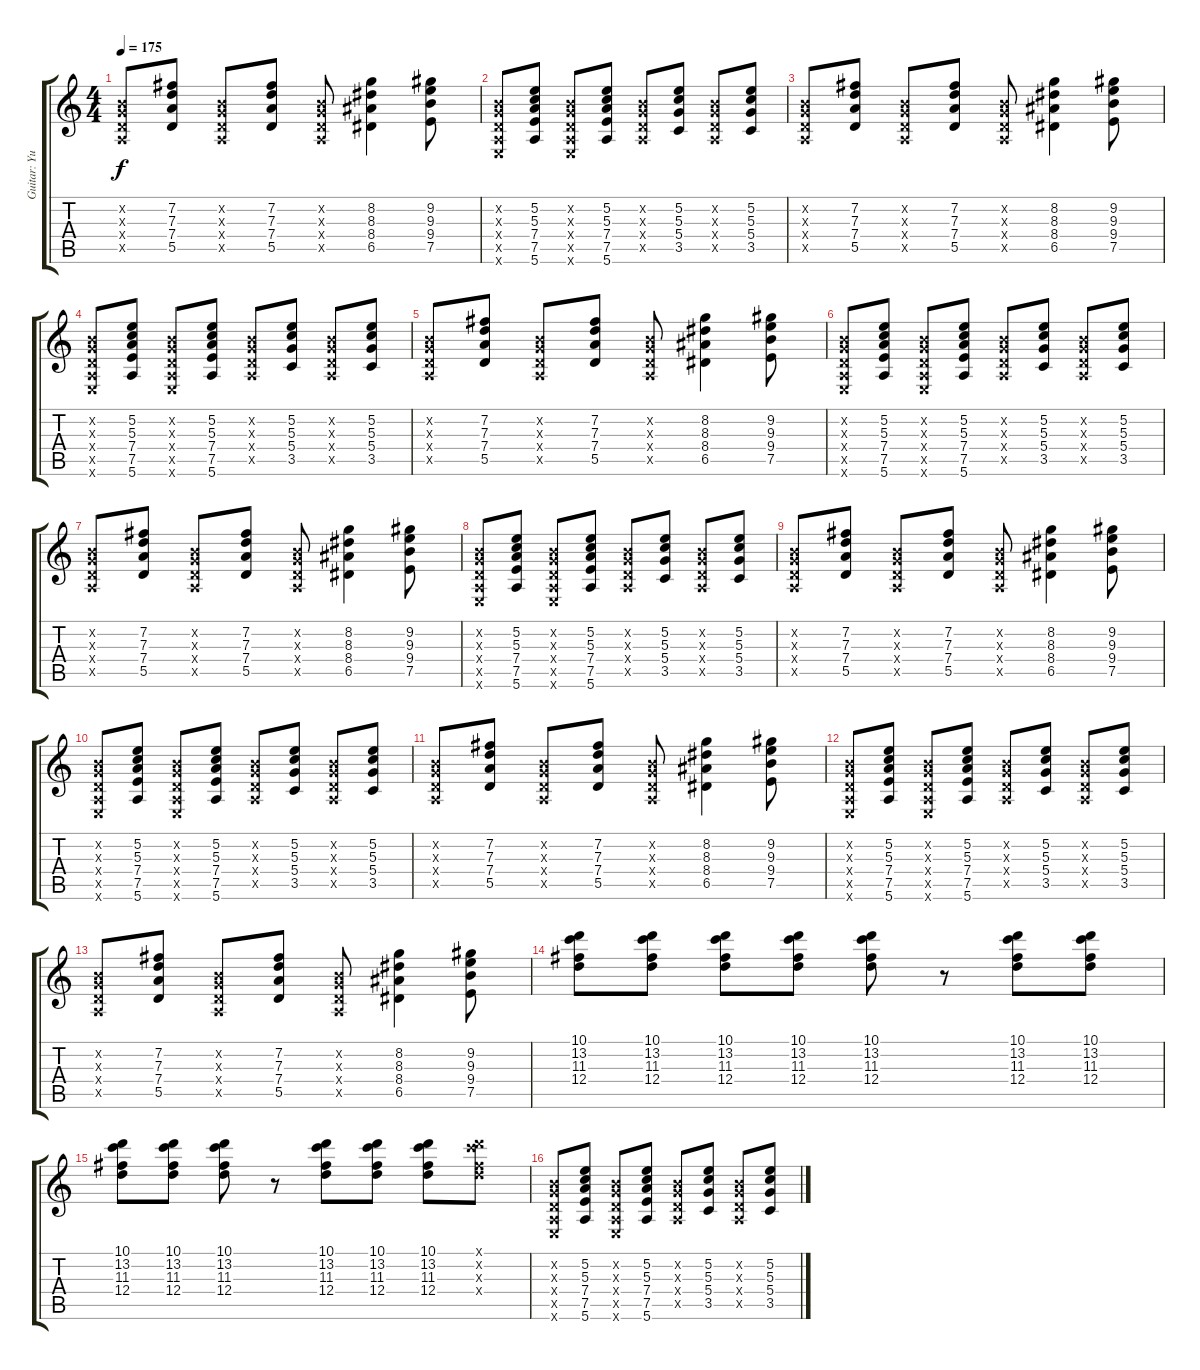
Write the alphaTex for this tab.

\track ("Guitar: Yui Hirasawa" "Guitar: Yu") {instrument electricguitarclean}
\staff {score tabs}
\tuning (E4 B3 G3 D3 A2 E2) {hide}
\ts (4 4)
\tempo 175
\clef g2
\ks c
(0.2{x} 0.3{x} 0.4{x} 0.5{x}).8{dy f} (7.2 7.3 7.4 5.5).8 (0.2{x} 0.3{x} 0.4{x} 0.5{x}).8 (7.2 7.3 7.4 5.5).8 (0.2{x} 0.3{x} 0.4{x} 0.5{x}).8 (8.2 8.3 8.4 6.5).4 (9.2 9.3 9.4 7.5).8 |
(0.2{x} 0.3{x} 0.4{x} 0.5{x} 0.6{x}).8 (5.2 5.3 7.4 7.5 5.6).8 (0.2{x} 0.3{x} 0.4{x} 0.5{x} 0.6{x}).8 (5.2 5.3 7.4 7.5 5.6).8 (0.2{x} 0.3{x} 0.4{x} 0.5{x}).8 (5.2 5.3 5.4 3.5).8 (0.2{x} 0.3{x} 0.4{x} 0.5{x}).8 (5.2 5.3 5.4 3.5).8 |
(0.2{x} 0.3{x} 0.4{x} 0.5{x}).8 (7.2 7.3 7.4 5.5).8 (0.2{x} 0.3{x} 0.4{x} 0.5{x}).8 (7.2 7.3 7.4 5.5).8 (0.2{x} 0.3{x} 0.4{x} 0.5{x}).8 (8.2 8.3 8.4 6.5).4 (9.2 9.3 9.4 7.5).8 |
(0.2{x} 0.3{x} 0.4{x} 0.5{x} 0.6{x}).8 (5.2 5.3 7.4 7.5 5.6).8 (0.2{x} 0.3{x} 0.4{x} 0.5{x} 0.6{x}).8 (5.2 5.3 7.4 7.5 5.6).8 (0.2{x} 0.3{x} 0.4{x} 0.5{x}).8 (5.2 5.3 5.4 3.5).8 (0.2{x} 0.3{x} 0.4{x} 0.5{x}).8 (5.2 5.3 5.4 3.5).8 |
(0.2{x} 0.3{x} 0.4{x} 0.5{x}).8 (7.2 7.3 7.4 5.5).8 (0.2{x} 0.3{x} 0.4{x} 0.5{x}).8 (7.2 7.3 7.4 5.5).8 (0.2{x} 0.3{x} 0.4{x} 0.5{x}).8 (8.2 8.3 8.4 6.5).4 (9.2 9.3 9.4 7.5).8 |
(0.2{x} 0.3{x} 0.4{x} 0.5{x} 0.6{x}).8 (5.2 5.3 7.4 7.5 5.6).8 (0.2{x} 0.3{x} 0.4{x} 0.5{x} 0.6{x}).8 (5.2 5.3 7.4 7.5 5.6).8 (0.2{x} 0.3{x} 0.4{x} 0.5{x}).8 (5.2 5.3 5.4 3.5).8 (0.2{x} 0.3{x} 0.4{x} 0.5{x}).8 (5.2 5.3 5.4 3.5).8 |
(0.2{x} 0.3{x} 0.4{x} 0.5{x}).8 (7.2 7.3 7.4 5.5).8 (0.2{x} 0.3{x} 0.4{x} 0.5{x}).8 (7.2 7.3 7.4 5.5).8 (0.2{x} 0.3{x} 0.4{x} 0.5{x}).8 (8.2 8.3 8.4 6.5).4 (9.2 9.3 9.4 7.5).8 |
(0.2{x} 0.3{x} 0.4{x} 0.5{x} 0.6{x}).8 (5.2 5.3 7.4 7.5 5.6).8 (0.2{x} 0.3{x} 0.4{x} 0.5{x} 0.6{x}).8 (5.2 5.3 7.4 7.5 5.6).8 (0.2{x} 0.3{x} 0.4{x} 0.5{x}).8 (5.2 5.3 5.4 3.5).8 (0.2{x} 0.3{x} 0.4{x} 0.5{x}).8 (5.2 5.3 5.4 3.5).8 |
(0.2{x} 0.3{x} 0.4{x} 0.5{x}).8 (7.2 7.3 7.4 5.5).8 (0.2{x} 0.3{x} 0.4{x} 0.5{x}).8 (7.2 7.3 7.4 5.5).8 (0.2{x} 0.3{x} 0.4{x} 0.5{x}).8 (8.2 8.3 8.4 6.5).4 (9.2 9.3 9.4 7.5).8 |
(0.2{x} 0.3{x} 0.4{x} 0.5{x} 0.6{x}).8 (5.2 5.3 7.4 7.5 5.6).8 (0.2{x} 0.3{x} 0.4{x} 0.5{x} 0.6{x}).8 (5.2 5.3 7.4 7.5 5.6).8 (0.2{x} 0.3{x} 0.4{x} 0.5{x}).8 (5.2 5.3 5.4 3.5).8 (0.2{x} 0.3{x} 0.4{x} 0.5{x}).8 (5.2 5.3 5.4 3.5).8 |
(0.2{x} 0.3{x} 0.4{x} 0.5{x}).8 (7.2 7.3 7.4 5.5).8 (0.2{x} 0.3{x} 0.4{x} 0.5{x}).8 (7.2 7.3 7.4 5.5).8 (0.2{x} 0.3{x} 0.4{x} 0.5{x}).8 (8.2 8.3 8.4 6.5).4 (9.2 9.3 9.4 7.5).8 |
(0.2{x} 0.3{x} 0.4{x} 0.5{x} 0.6{x}).8 (5.2 5.3 7.4 7.5 5.6).8 (0.2{x} 0.3{x} 0.4{x} 0.5{x} 0.6{x}).8 (5.2 5.3 7.4 7.5 5.6).8 (0.2{x} 0.3{x} 0.4{x} 0.5{x}).8 (5.2 5.3 5.4 3.5).8 (0.2{x} 0.3{x} 0.4{x} 0.5{x}).8 (5.2 5.3 5.4 3.5).8 |
(0.2{x} 0.3{x} 0.4{x} 0.5{x}).8 (7.2 7.3 7.4 5.5).8 (0.2{x} 0.3{x} 0.4{x} 0.5{x}).8 (7.2 7.3 7.4 5.5).8 (0.2{x} 0.3{x} 0.4{x} 0.5{x}).8 (8.2 8.3 8.4 6.5).4 (9.2 9.3 9.4 7.5).8 |
(10.1 13.2 11.3 12.4).8 (10.1 13.2 11.3 12.4).8 (10.1 13.2 11.3 12.4).8 (10.1 13.2 11.3 12.4).8 (10.1 13.2 11.3 12.4).8 r.8 (10.1 13.2 11.3 12.4).8 (10.1 13.2 11.3 12.4).8 |
(10.1 13.2 11.3 12.4).8 (10.1 13.2 11.3 12.4).8 (10.1 13.2 11.3 12.4).8 r.8 (10.1 13.2 11.3 12.4).8 (10.1 13.2 11.3 12.4).8 (10.1 13.2 11.3 12.4).8 (10.1{x} 13.2{x} 11.3{x} 12.4{x}).8 |
(0.2{x} 0.3{x} 0.4{x} 0.5{x} 0.6{x}).8 (5.2 5.3 7.4 7.5 5.6).8 (0.2{x} 0.3{x} 0.4{x} 0.5{x} 0.6{x}).8 (5.2 5.3 7.4 7.5 5.6).8 (0.2{x} 0.3{x} 0.4{x} 0.5{x}).8 (5.2 5.3 5.4 3.5).8 (0.2{x} 0.3{x} 0.4{x} 0.5{x}).8 (5.2 5.3 5.4 3.5).8
